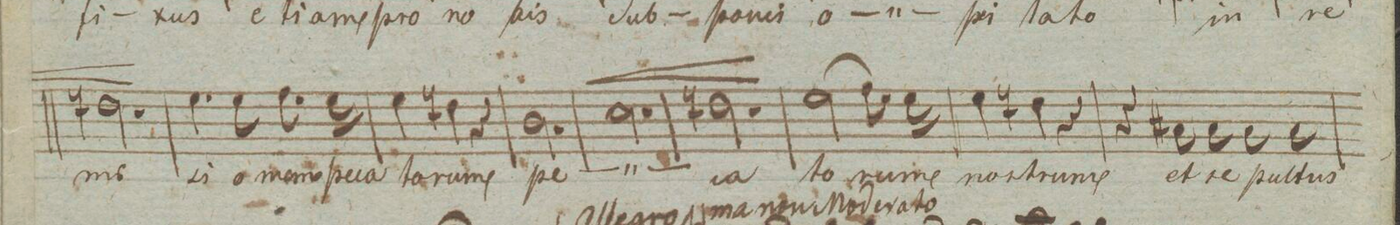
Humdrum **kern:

**kern	**text	**dynam
*I"Soprano.	*	*
*clefC1	*	*
*k[b-]	*	*
*met(c|)	*	*
*M3/4	*	*
2.bn\	-mi-	[[
=107	=107	=107
4.cc\	-sio-	.
8cc\	-nem	.
8.dd\	pe-	.
16cc\	-ca-	.
=108	=108	=108
4cc\	-to-	.
4bn\	-rum	.
4r	.	.
=109	=109	=109
2.g\	pe-	.
=110	=110	=110
2.a\	.	<
=111	=111	=111
2.bn\	-ca-	[[
=112	=112	=112
(2cc\	-to-	.
8.dd\)	.	.
16cc\	-rum	.
=113	=113	=113
4cc\	nos-	.
4bn\	-trum	.
4r	.	.
=114	=114	=114
4r	.	.
8f#X\	et	.
8f#\	se-	.
8f#\	-pul-	.
8f#\	-tus	.
=115	=115	=115
*-	*-	*-
